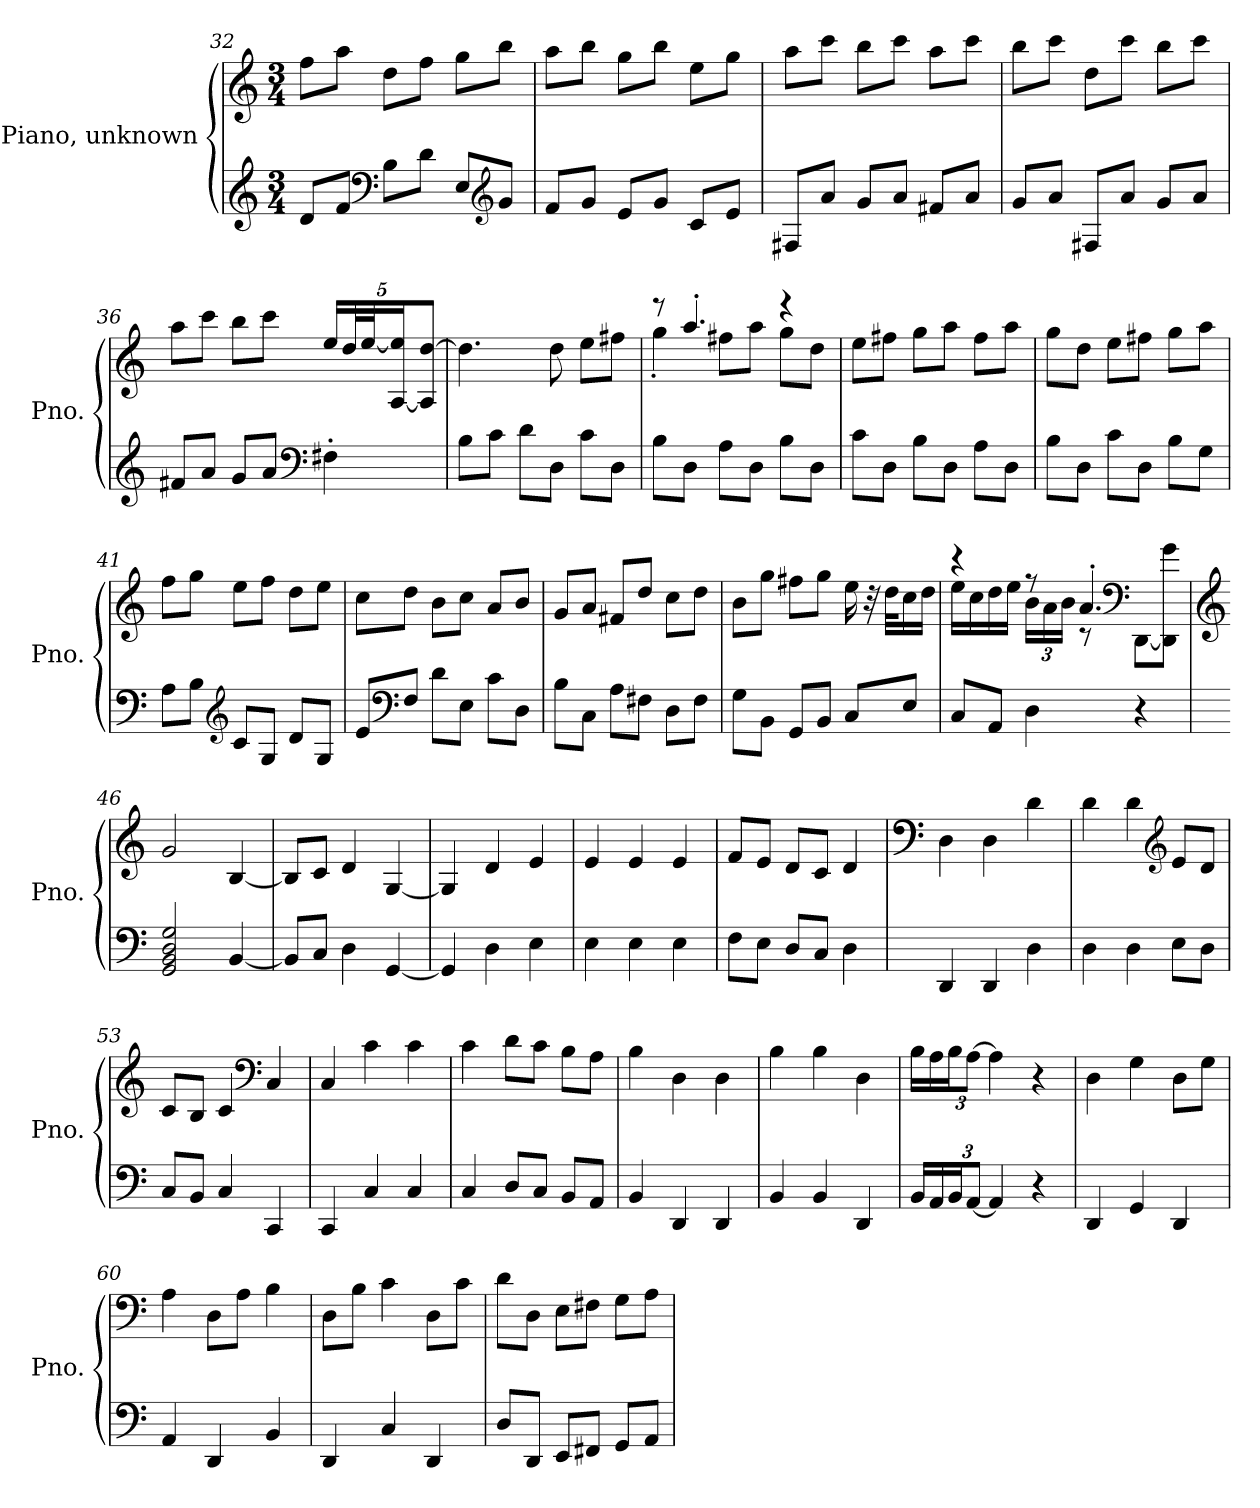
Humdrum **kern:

**kern	**kern
*part1	*part1
*staff2	*staff1
*I"Piano, unknown	*
*I'Pno.	*
*clefG2	*clefG2
*k[]	*k[]
*M3/4	*M3/4
=32	=32
8d/L	8ff\L
8f/J	8aa\J
*clefF4	*
8B\L	8dd\L
8d\J	8ff\J
8E/L	8gg\L
*clefG2	*
8g/J	8bb\J
=33	=33
8f/L	8aa\L
8g/J	8bb\J
8e/L	8gg\L
8g/J	8bb\J
8c/L	8ee\L
8e/J	8gg\J
!!LO:LB:g=z
=34	=34
8F#X/L	8aa\L
8a/J	8ccc\J
8g/L	8bb\L
8a/J	8ccc\J
8f#X/L	8aa\L
8a/J	8ccc\J
=35	=35
8g/L	8bb\L
8a/J	8ccc\J
8F#X/L	8dd\L
8a/J	8ccc\J
8g/L	8bb\L
8a/J	8ccc\J
=36	=36
8f#X/L	8aa\L
8a/J	8ccc\J
8g/L	8bb\L
8a/J	8ccc\J
*clefF4	*
*	*Xbrackettup
4F#X'\	20ee/LL
.	40dd/L
.	[40ee/J
.	[20A/ 20ee/]J
.	10A/] [10dd/J
=37	=37
8B\L	4.dd\]
8c\J	.
8d\L	.
8D\J	8dd\
8c\L	8ee\L
8D\J	8ff#X\J
!!LO:PB:g=z
=38	=38
*	*^
8B\L	8r	4gg'\
8D\J	4.aa'/	.
8A\L	.	8ff#X\L
8D\J	.	8aa\J
8B\L	4r	8gg\L
8D\J	.	8dd\J
*	*v	*v
=39	=39
8c\L	8ee\L
8D\J	8ff#X\J
8B\L	8gg\L
8D\J	8aa\J
8A\L	8ff#\L
8D\J	8aa\J
=40	=40
8B\L	8gg\L
8D\J	8dd\J
8c\L	8ee\L
8D\J	8ff#X\J
8B\L	8gg\L
8G\J	8aa\J
=41	=41
8A\L	8ff\L
8B\J	8gg\J
*clefG2	*
8c/L	8ee\L
8G/J	8ff\J
8d/L	8dd\L
8G/J	8ee\J
=42	=42
8e/L	8cc\L
*clefF4	*
8F/J	8dd\J
8d\L	8b\L
8E\J	8cc\J
8c\L	8a/L
8D\J	8b/J
!!LO:LB:g=z
=43	=43
8B\L	8g/L
8C\J	8a/J
8A\L	8f#X/L
8F#X\J	8dd/J
8D\L	8cc\L
8F#\J	8dd\J
=44	=44
8G\L	8b\L
8BB\J	8gg\J
8GG/L	8ff#X\L
8BB/J	8gg\J
8C/L	16ee\
.	32r
.	32dd\KLL
8E/J	16cc\
.	16dd\JJ
=45	=45
*	*^
8C/L	4r	16ee\LL
.	.	16cc\
8AA/J	.	16dd\
.	.	16ee\JJ
4D\	8r	24b\LL
.	.	24a\
.	.	24b\JJ
.	4.a'/	8r
*	*clefF4	*
4r	.	[8DD\L
.	.	8DD\] 8g\J
*	*v	*v
=46	=46
*	*clefG2
2GG/ 2BB/ 2D/ 2G/	2g/
[4BB/	[4B/
=47	=47
8BB/L]	8B/L]
8C/J	8c/J
4D\	4d/
[4GG/	[4G/
=48	=48
4GG/]	4G/]
4D\	4d/
4E\	4e/
!!LO:LB:g=z
=49	=49
4E\	4e/
4E\	4e/
4E\	4e/
=50	=50
8F\L	8f/L
8E\J	8e/J
8D/L	8d/L
8C/J	8c/J
4D\	4d/
=51	=51
*	*clefF4
4DD/	4D\
4DD/	4D\
4D\	4d\
=52	=52
4D\	4d\
4D\	4d\
*	*clefG2
8E\L	8e/L
8D\J	8d/J
=53	=53
8C/L	8c/L
8BB/J	8B/J
4C/	4c/
*	*clefF4
4CC/	4C/
=54	=54
4CC/	4C/
4C/	4c\
4C/	4c\
=55	=55
4C/	4c\
8D/L	8d\L
8C/J	8c\J
8BB/L	8B\L
8AA/J	8A\J
!!LO:LB:g=z
=56	=56
4BB/	4B\
4DD/	4D\
4DD/	4D\
=57	=57
4BB/	4B\
4BB/	4B\
4DD/	4D\
=58	=58
16BB/LL	16B\LL
16AA/	16A\
*Xbrackettup	*
24BB/J	24B\J
[12AA/J	[12A\J
4AA/]	4A\]
4r	4r
=59	=59
4DD/	4D\
4GG/	4G\
4DD/	8D\L
.	8G\J
=60	=60
4AA/	4A\
4DD/	8D\L
.	8A\J
4BB/	4B\
=61	=61
4DD/	8D\L
.	8B\J
4C/	4c\
4DD/	8D\L
.	8c\J
=62	=62
8D/L	8d\L
8DD/J	8D\J
8EE/L	8E\L
8FF#X/J	8F#X\J
8GG/L	8G\L
8AA/J	8A\J
=	=
*-	*-
